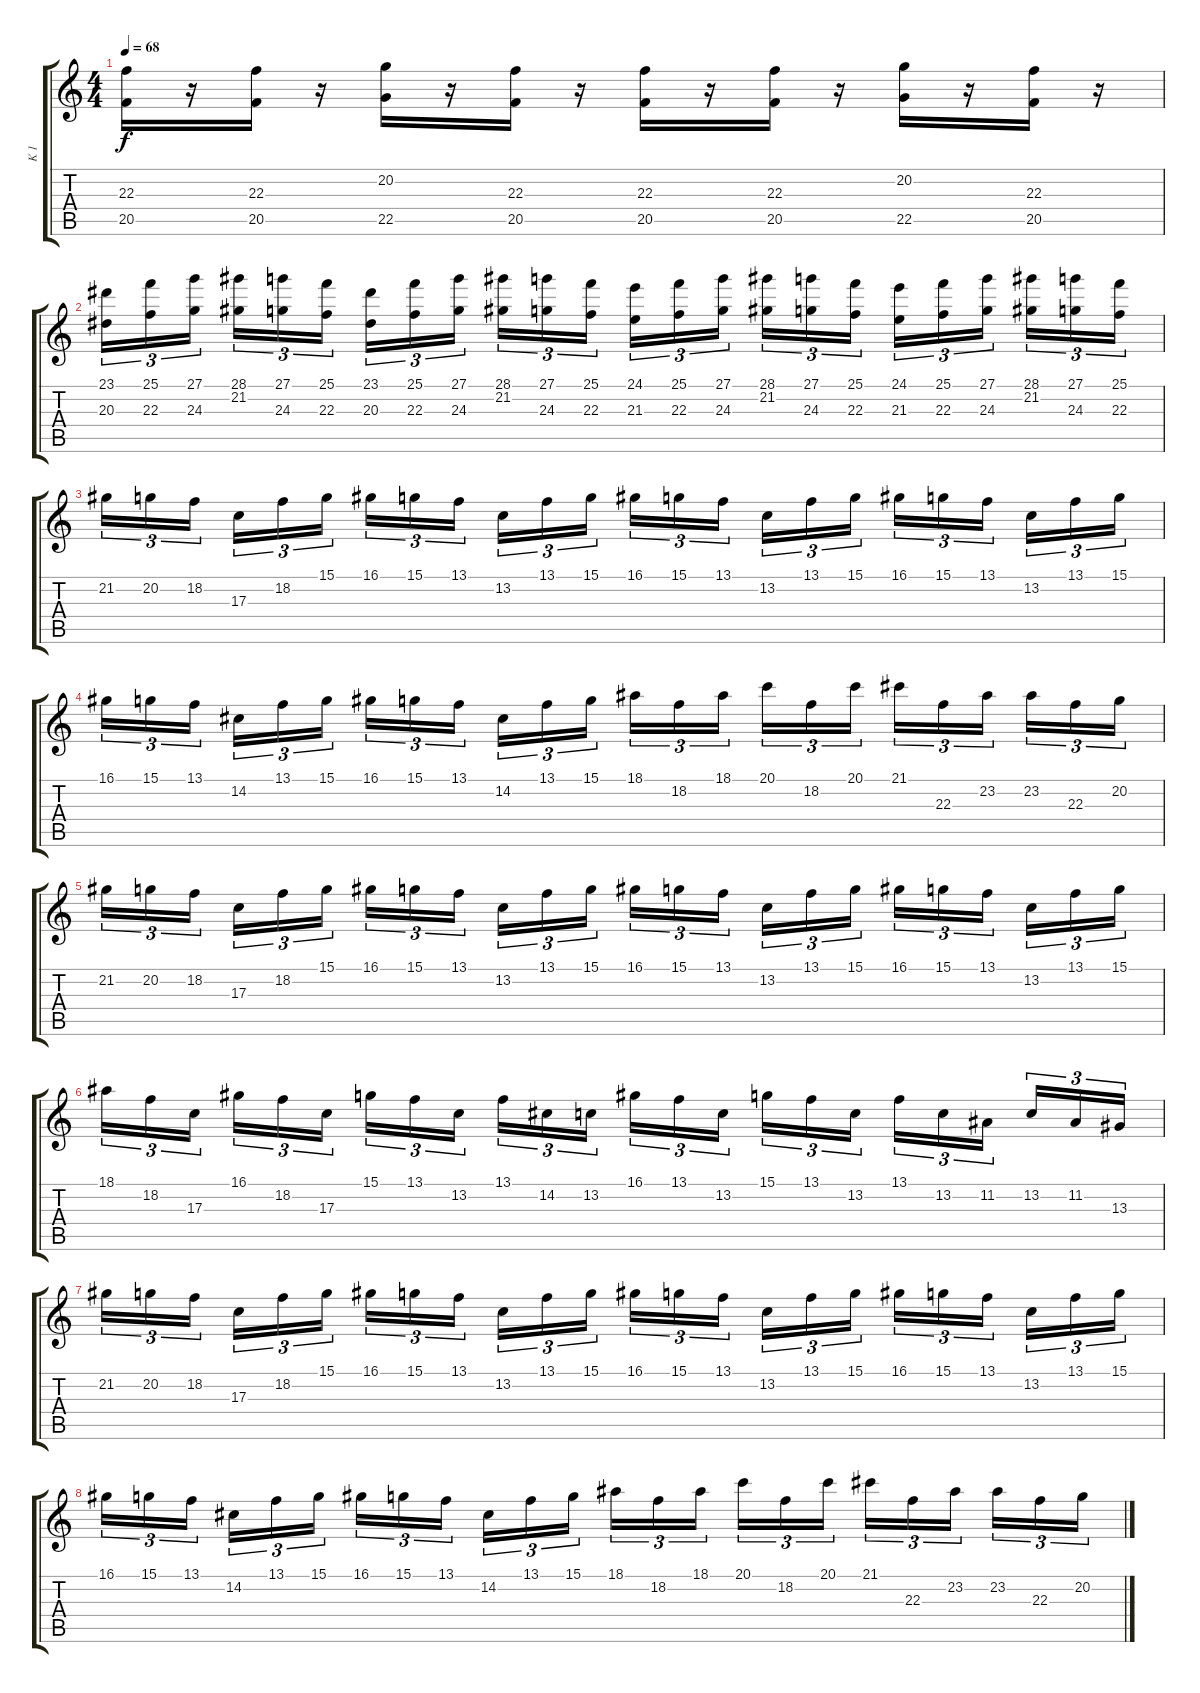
\track ("K 1" "K 1") {instrument stringensemble1}
\staff {score tabs}
\tuning (E4 B3 G3 D3 A2 E2) {hide}
\ts (4 4)
\tempo 68
\clef g2
\ks c
(22.3 20.5).16{dy f} r.16 (22.3 20.5).16 r.16 (20.2 22.5).16 r.16 (22.3 20.5).16 r.16 (22.3 20.5).16 r.16 (22.3 20.5).16 r.16 (20.2 22.5).16 r.16 (22.3 20.5).16 r.16 |
(23.1 20.3).16{tu (3 2)} (25.1 22.3).16{tu (3 2)} (27.1 24.3).16{tu (3 2)} (28.1 21.2).16{tu (3 2)} (27.1 24.3).16{tu (3 2)} (25.1 22.3).16{tu (3 2)} (23.1 20.3).16{tu (3 2)} (25.1 22.3).16{tu (3 2)} (27.1 24.3).16{tu (3 2)} (28.1 21.2).16{tu (3 2)} (27.1 24.3).16{tu (3 2)} (25.1 22.3).16{tu (3 2)} (24.1 21.3).16{tu (3 2)} (25.1 22.3).16{tu (3 2)} (27.1 24.3).16{tu (3 2)} (28.1 21.2).16{tu (3 2)} (27.1 24.3).16{tu (3 2)} (25.1 22.3).16{tu (3 2)} (24.1 21.3).16{tu (3 2)} (25.1 22.3).16{tu (3 2)} (27.1 24.3).16{tu (3 2)} (28.1 21.2).16{tu (3 2)} (27.1 24.3).16{tu (3 2)} (25.1 22.3).16{tu (3 2)} |
\section ("" "")
21.2.16{tu (3 2)} 20.2.16{tu (3 2)} 18.2.16{tu (3 2)} 17.3.16{tu (3 2)} 18.2.16{tu (3 2)} 15.1.16{tu (3 2)} 16.1.16{tu (3 2)} 15.1.16{tu (3 2)} 13.1.16{tu (3 2)} 13.2.16{tu (3 2)} 13.1.16{tu (3 2)} 15.1.16{tu (3 2)} 16.1.16{tu (3 2)} 15.1.16{tu (3 2)} 13.1.16{tu (3 2)} 13.2.16{tu (3 2)} 13.1.16{tu (3 2)} 15.1.16{tu (3 2)} 16.1.16{tu (3 2)} 15.1.16{tu (3 2)} 13.1.16{tu (3 2)} 13.2.16{tu (3 2)} 13.1.16{tu (3 2)} 15.1.16{tu (3 2)} |
16.1.16{tu (3 2)} 15.1.16{tu (3 2)} 13.1.16{tu (3 2)} 14.2.16{tu (3 2)} 13.1.16{tu (3 2)} 15.1.16{tu (3 2)} 16.1.16{tu (3 2)} 15.1.16{tu (3 2)} 13.1.16{tu (3 2)} 14.2.16{tu (3 2)} 13.1.16{tu (3 2)} 15.1.16{tu (3 2)} 18.1.16{tu (3 2)} 18.2.16{tu (3 2)} 18.1.16{tu (3 2)} 20.1.16{tu (3 2)} 18.2.16{tu (3 2)} 20.1.16{tu (3 2)} 21.1.16{tu (3 2)} 22.3.16{tu (3 2)} 23.2.16{tu (3 2)} 23.2.16{tu (3 2)} 22.3.16{tu (3 2)} 20.2.16{tu (3 2)} |
21.2.16{tu (3 2)} 20.2.16{tu (3 2)} 18.2.16{tu (3 2)} 17.3.16{tu (3 2)} 18.2.16{tu (3 2)} 15.1.16{tu (3 2)} 16.1.16{tu (3 2)} 15.1.16{tu (3 2)} 13.1.16{tu (3 2)} 13.2.16{tu (3 2)} 13.1.16{tu (3 2)} 15.1.16{tu (3 2)} 16.1.16{tu (3 2)} 15.1.16{tu (3 2)} 13.1.16{tu (3 2)} 13.2.16{tu (3 2)} 13.1.16{tu (3 2)} 15.1.16{tu (3 2)} 16.1.16{tu (3 2)} 15.1.16{tu (3 2)} 13.1.16{tu (3 2)} 13.2.16{tu (3 2)} 13.1.16{tu (3 2)} 15.1.16{tu (3 2)} |
18.1.16{tu (3 2)} 18.2.16{tu (3 2)} 17.3.16{tu (3 2)} 16.1.16{tu (3 2)} 18.2.16{tu (3 2)} 17.3.16{tu (3 2)} 15.1.16{tu (3 2)} 13.1.16{tu (3 2)} 13.2.16{tu (3 2)} 13.1.16{tu (3 2)} 14.2.16{tu (3 2)} 13.2.16{tu (3 2)} 16.1.16{tu (3 2)} 13.1.16{tu (3 2)} 13.2.16{tu (3 2)} 15.1.16{tu (3 2)} 13.1.16{tu (3 2)} 13.2.16{tu (3 2)} 13.1.16{tu (3 2)} 13.2.16{tu (3 2)} 11.2.16{tu (3 2)} 13.2.16{tu (3 2)} 11.2.16{tu (3 2)} 13.3.16{tu (3 2)} |
21.2.16{tu (3 2)} 20.2.16{tu (3 2)} 18.2.16{tu (3 2)} 17.3.16{tu (3 2)} 18.2.16{tu (3 2)} 15.1.16{tu (3 2)} 16.1.16{tu (3 2)} 15.1.16{tu (3 2)} 13.1.16{tu (3 2)} 13.2.16{tu (3 2)} 13.1.16{tu (3 2)} 15.1.16{tu (3 2)} 16.1.16{tu (3 2)} 15.1.16{tu (3 2)} 13.1.16{tu (3 2)} 13.2.16{tu (3 2)} 13.1.16{tu (3 2)} 15.1.16{tu (3 2)} 16.1.16{tu (3 2)} 15.1.16{tu (3 2)} 13.1.16{tu (3 2)} 13.2.16{tu (3 2)} 13.1.16{tu (3 2)} 15.1.16{tu (3 2)} |
16.1.16{tu (3 2)} 15.1.16{tu (3 2)} 13.1.16{tu (3 2)} 14.2.16{tu (3 2)} 13.1.16{tu (3 2)} 15.1.16{tu (3 2)} 16.1.16{tu (3 2)} 15.1.16{tu (3 2)} 13.1.16{tu (3 2)} 14.2.16{tu (3 2)} 13.1.16{tu (3 2)} 15.1.16{tu (3 2)} 18.1.16{tu (3 2)} 18.2.16{tu (3 2)} 18.1.16{tu (3 2)} 20.1.16{tu (3 2)} 18.2.16{tu (3 2)} 20.1.16{tu (3 2)} 21.1.16{tu (3 2)} 22.3.16{tu (3 2)} 23.2.16{tu (3 2)} 23.2.16{tu (3 2)} 22.3.16{tu (3 2)} 20.2.16{tu (3 2)}
